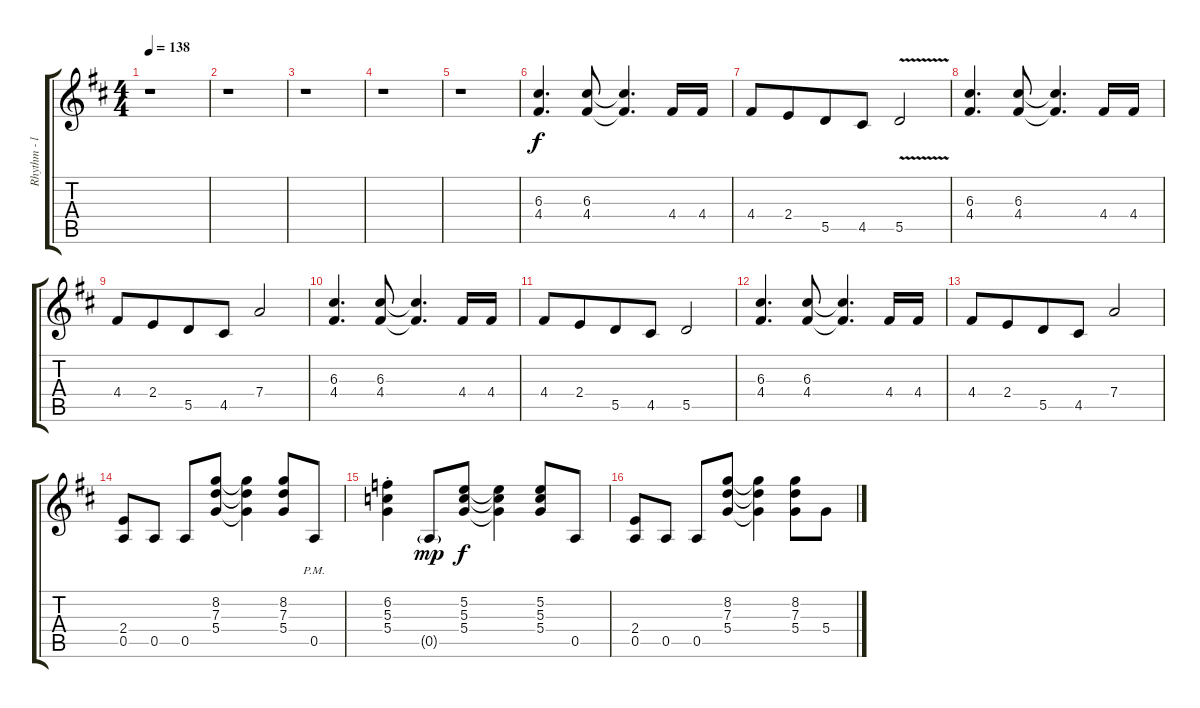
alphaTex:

\track ("Rhythm - left" "Rhythm - l") {instrument distortionguitar}
\staff {score tabs}
\tuning (E4 B3 G3 D3 A2 E2) {hide}
\ts (4 4)
\tempo 138
\clef g2
\ks d
r.1{dy f} |
r.1 |
r.1 |
r.1 |
r.1 |
(6.3 4.4).4{d volume 6} (6.3 4.4).8 (6.3{t} 4.4{t}).4{d} 4.4.16 4.4.16 |
4.4.8 2.4.8{beam merge} 5.5.8 4.5.8 5.5{v}.2 |
(6.3 4.4).4{d} (6.3 4.4).8 (6.3{t} 4.4{t}).4{d} 4.4.16 4.4.16 |
4.4.8 2.4.8{beam merge} 5.5.8 4.5.8 7.4.2 |
(6.3 4.4).4{d} (6.3 4.4).8 (6.3{t} 4.4{t}).4{d} 4.4.16 4.4.16 |
4.4.8 2.4.8{beam merge} 5.5.8 4.5.8 5.5.2 |
(6.3 4.4).4{d} (6.3 4.4).8 (6.3{t} 4.4{t}).4{d} 4.4.16 4.4.16 |
4.4.8 2.4.8{beam merge} 5.5.8 4.5.8 7.4.2 |
(2.4 0.5).8{volume 10} 0.5.8{beam split} 0.5.8 (8.2 7.3 5.4).8 (8.2{t} 7.3{t} 5.4{t}).4 (8.2 7.3 5.4).8 0.5{pm}.8 |
(6.2{st} 5.3{st} 5.4{st}).4 0.5{g}.8{dy mp} (5.2 5.3 5.4).8{dy f} (5.2{t} 5.3{t} 5.4{t}).4 (5.2 5.3 5.4).8 0.5.8 |
(2.4 0.5).8 0.5.8{beam split} 0.5.8 (8.2 7.3 5.4).8 (8.2{t} 7.3{t} 5.4{t}).4 (8.2 7.3 5.4).8 5.4.8
